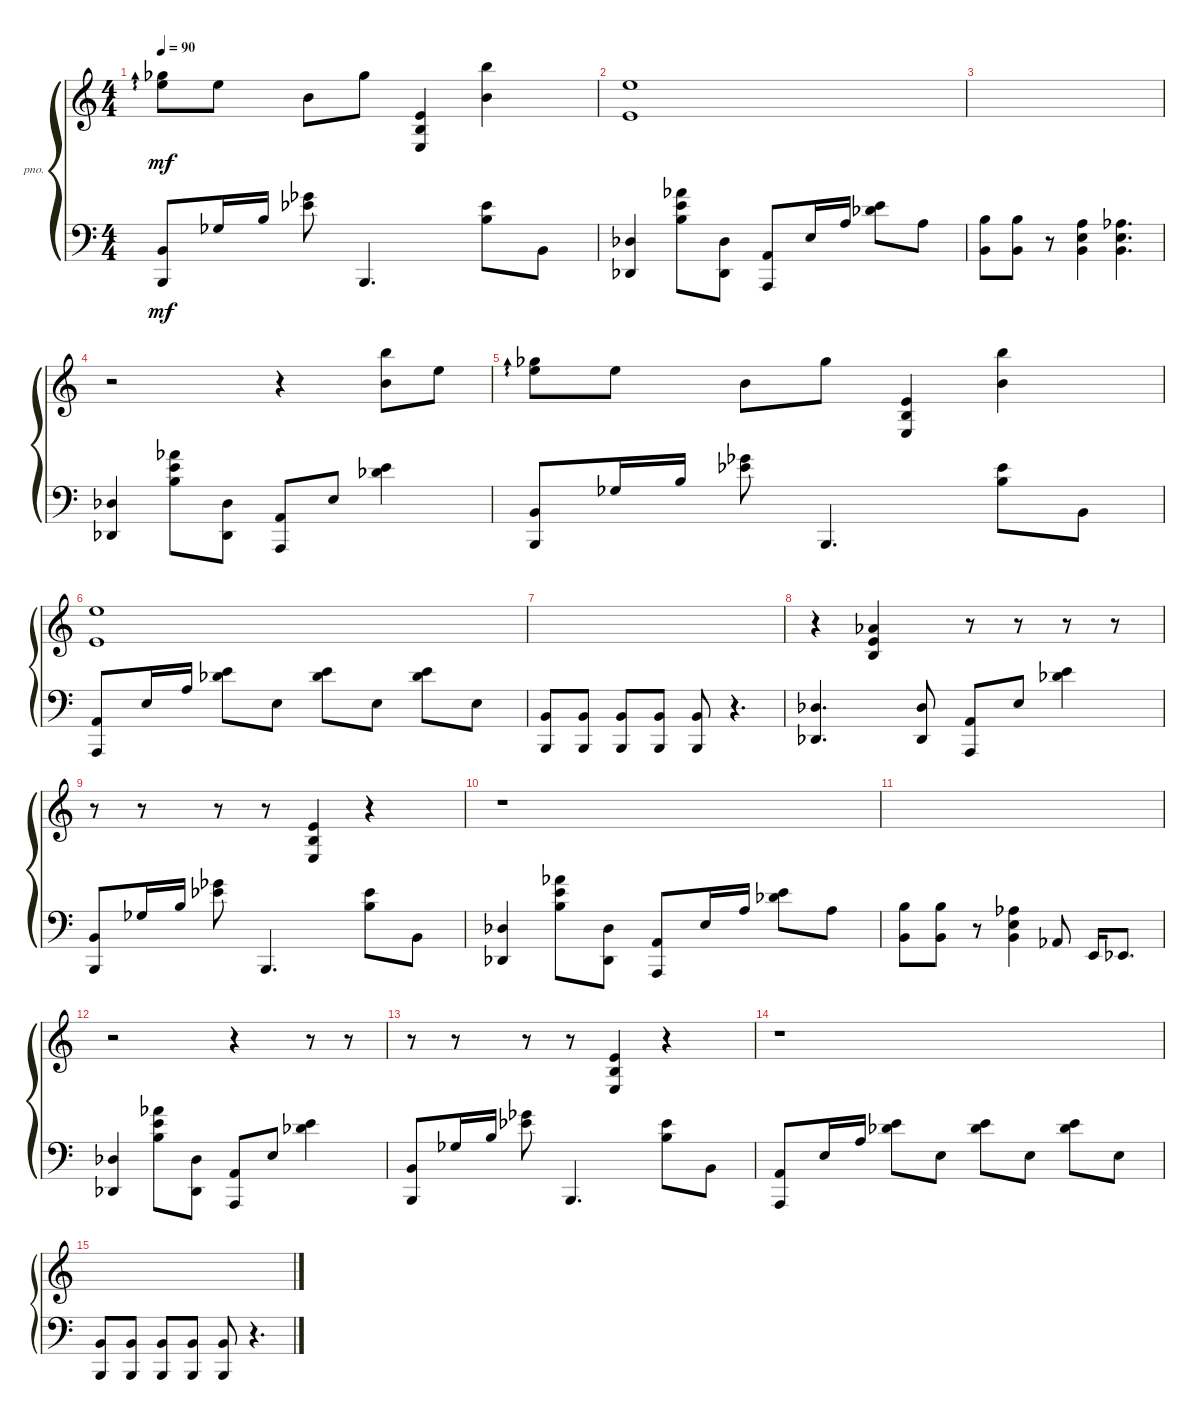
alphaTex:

\defaultSystemsLayout 4
\bracketExtendMode groupsimilarinstruments
\useSystemSignSeparator
\firstSystemTrackNameOrientation horizontal
\otherSystemsTrackNameOrientation horizontal
\chordDiagramsInScore
\track ("Acoustic Piano" "pno.") {instrument acousticgrandpiano}
\staff {score}
\tuning (E4 B3 G3 D3 A2 E2)
\ts (4 4)
\tempo 90
\clef g2
\ks c
(Gb5 E5).8{ad 0 dy mf} E5.8 B4.8 Gb5.8 (E3 B3 E4).4 (B5 B4).4 |
(E4 E5).1 |
|
r.2 r.4 (B5 B4).8 E5.8 |
(Gb5 E5).8{ad 0} E5.8 B4.8 Gb5.8 (E3 B3 E4).4 (B5 B4).4 |
(E4 E5).1 |
|
r.4 (B3 E4 Ab4).4 r.8 r.8 r.8 r.8 |
r.8 r.8 r.8 r.8 (E3 B3 E4).4 r.4 |
r.1 |
|
r.2 r.4 r.8 r.8 |
r.8 r.8 r.8 r.8 (E3 B3 E4).4 r.4 |
r.1 |
\staff {score}
\tuning (E4 B3 G3 D3 A2 E2)
\clef f4
\ottava regular
\simile none
\ks c
(B1 B2).8{dy mf} Gb3.16 B3.16 (Gb4 Eb4).8 B1.4{d} (B3 Eb4).8 B2.8 |
(Db2 Db3).4 (B3 E4 Ab4).8 (Db2 Db3).8 (A2 A1).8 E3.16 A3.16 (Db4 E4).8 A3.8 |
(B3 B2).8 (B3 B2).8 r.8 (A3 E3 B2).4 (E3 B2 Ab3).4{d} |
(Db2 Db3).4 (B3 E4 Ab4).8 (Db2 Db3).8 (A2 A1).8 E3.8 (Db4 E4).4 |
(B1 B2).8 Gb3.16 B3.16 (Gb4 Eb4).8 B1.4{d} (B3 Eb4).8 B2.8 |
(A1 A2).8 E3.16 A3.16 (E4 Db4).8 E3.8 (E4 Db4).8 E3.8 (E4 Db4).8 E3.8 |
(B2 B1).8 (B2 B1).8 (B2 B1).8 (B2 B1).8 (B2 B1).8 r.4{d} |
(Db2 Db3).4{d} (Db2 Db3).8 (A2 A1).8 E3.8 (Db4 E4).4 |
(B1 B2).8 Gb3.16 B3.16 (Gb4 Eb4).8 B1.4{d} (B3 Eb4).8 B2.8 |
(Db2 Db3).4 (B3 E4 Ab4).8 (Db2 Db3).8 (A2 A1).8 E3.16 A3.16 (Db4 E4).8 A3.8 |
(B3 B2).8 (B3 B2).8 r.8 (E3 B2 Ab3).4 Ab2.8 E2.16 Eb2.8{d} |
(Db2 Db3).4 (B3 E4 Ab4).8 (Db2 Db3).8 (A2 A1).8 E3.8 (Db4 E4).4 |
(B1 B2).8 Gb3.16 B3.16 (Gb4 Eb4).8 B1.4{d} (B3 Eb4).8 B2.8 |
(A1 A2).8 E3.16 A3.16 (E4 Db4).8 E3.8 (E4 Db4).8 E3.8 (E4 Db4).8 E3.8 |
(B2 B1).8 (B2 B1).8 (B2 B1).8 (B2 B1).8 (B2 B1).8 r.4{d}
